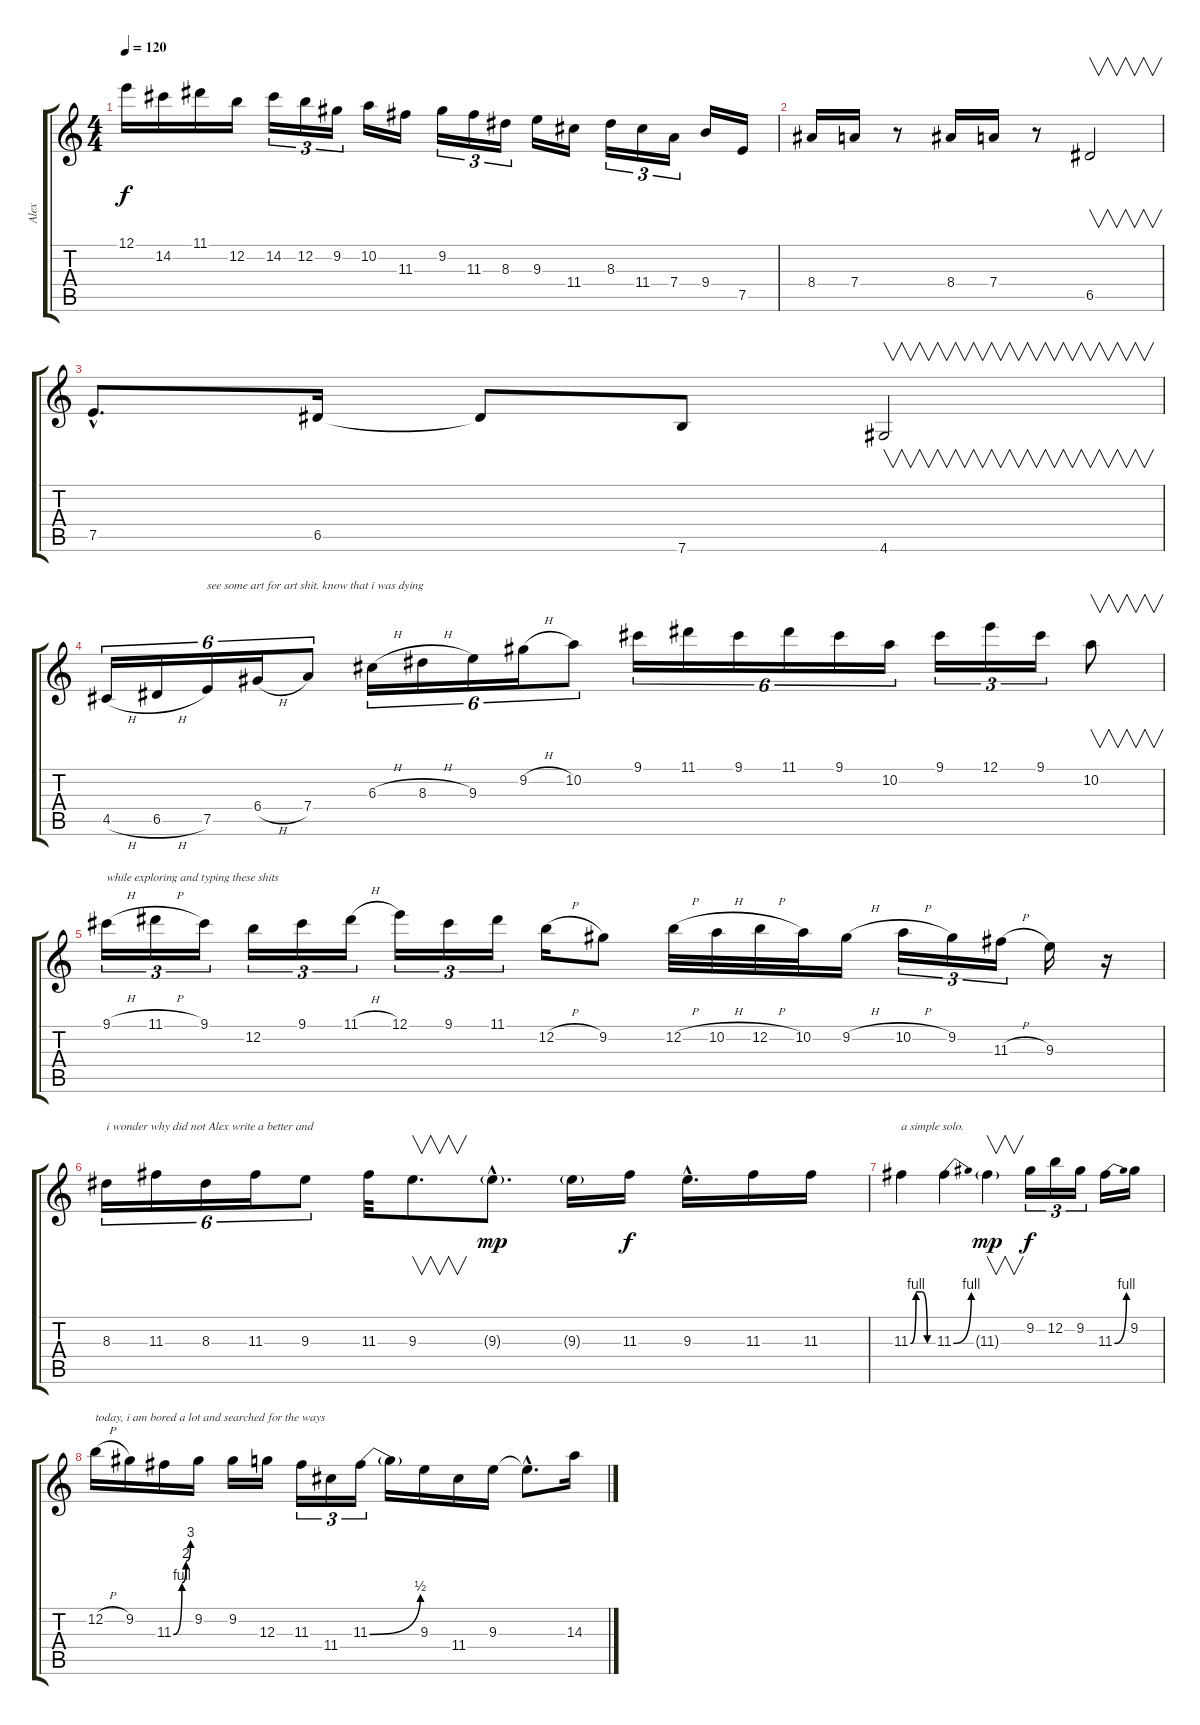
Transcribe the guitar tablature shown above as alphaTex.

\track ("Alex" "Alex") {instrument overdrivenguitar}
\staff {score tabs}
\tuning (E4 B3 G3 D3 A2 E2) {hide}
\ts (4 4)
\tempo 120
\clef g2
\ks c
12.1.16{dy f} 14.2.16 11.1.16 12.2.16 14.2.16{tu (3 2)} 12.2.16{tu (3 2)} 9.2.16{tu (3 2)} 10.2.16 11.3.16 9.2.16{tu (3 2)} 11.3.16{tu (3 2)} 8.3.16{tu (3 2)} 9.3.16 11.4.16 8.3.16{tu (3 2)} 11.4.16{tu (3 2)} 7.4.16{tu (3 2)} 9.4.16 7.5.16 |
8.4.16 7.4.16 r.8 8.4.16 7.4.16 r.8 6.5.2{v} |
7.5{hac}.8{d} 6.5.16 6.5{t}.8 7.6.8 4.6.2{v} |
4.5{h}.16{tu (6 4)} 6.5{h}.16{tu (6 4)} 7.5.16{tu (6 4) txt "see some art for art shit. know that i was dying "} 6.4{h}.16{tu (6 4)} 7.4.8{tu (6 4)} 6.3{h}.16{tu (6 4)} 8.3{h}.16{tu (6 4)} 9.3.16{tu (6 4)} 9.2{h}.16{tu (6 4)} 10.2.8{tu (6 4)} 9.1.16{tu (6 4)} 11.1.16{tu (6 4)} 9.1.16{tu (6 4)} 11.1.16{tu (6 4)} 9.1.16{tu (6 4)} 10.2.16{tu (6 4)} 9.1.16{tu (3 2)} 12.1.16{tu (3 2)} 9.1.16{tu (3 2)} 10.2.8{v} |
9.1{h}.16{tu (3 2) txt "while exploring and typing these shits "} 11.1{h}.16{tu (3 2)} 9.1.16{tu (3 2)} 12.2.16{tu (3 2)} 9.1.16{tu (3 2)} 11.1{h}.16{tu (3 2)} 12.1.16{tu (3 2)} 9.1.16{tu (3 2)} 11.1.16{tu (3 2)} 12.2{h}.16 9.2.8 12.2{h}.32 10.2{h}.32 12.2{h}.32 10.2.32 9.2{h}.16 10.2{h}.16{tu (3 2)} 9.2.16{tu (3 2)} 11.3{h}.16{tu (3 2)} 9.3.16 r.16 |
8.3.16{tu (6 4) txt "i wonder why did not Alex write a better and"} 11.3.16{tu (6 4)} 8.3.16{tu (6 4)} 11.3.16{tu (6 4)} 9.3.8{tu (6 4)} 11.3.32 9.3.8{v d} 9.3{g hac}.8{d dy mp} 9.3{g}.16 11.3.16{dy f} 9.3{hac}.16{d} 11.3.16 11.3.16 |
11.3{be (custom 0 0 15 4 30 4 45 0 60 0)}.4{txt "a simple solo."} 11.3{be (bend 0 0 60 4)}.4 11.3{g}.4{v dy mp} 9.2.16{tu (3 2) dy f} 12.2.16{tu (3 2)} 9.2.16{tu (3 2)} 11.3{be (bend 0 0 60 4)}.16 9.2.16 |
12.2{h}.16{txt "today, i am bored a lot and searched for the ways "} 9.2.16 11.3{be (custom 0 0 30 4 44 8 60 12)}.16 9.2.16 9.2.16 12.3.16 11.3.16{tu (3 2)} 11.4.16{tu (3 2)} 11.3{be (bend 0 0 60 2)}.16{tu (3 2)} 11.3{t}.16 9.3.16 11.4.16 9.3.16 9.3{hac t}.8{d} 14.3.16
